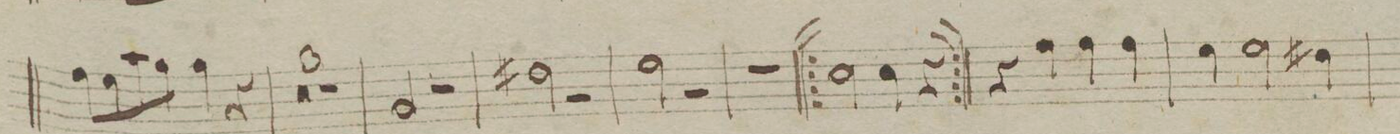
**kern	**dynam
*I"Clarinetto 2do. in B.	*
*clefG2	*
*k[f#]	*
*met(c)	*
*M4/4	*
8ee\L	.
8dd\	.
8gg\	.
8ff#\J	.
4ff#\	.
4r	.
=79	=79
0r	.
=80	=80
=81	=81
1r	.
=82	=82
2f#/	.
2r	.
=83	=83
2cc#X\	.
2r	.
=84	=84
2dd\	.
2r	.
=85	=85
1r	.
=86	=86
2bX\	.
4b\	.
4r	.
=87	=87
2bX\yy	.
4b\yy	.
4ryy	.
=88	=88
4r	.
4ee\	.
4ee\	.
4ee\	.
=89	=89
4dd\	.
2dd\	.
4cc#X\	.
=90	=90
*-	*-
